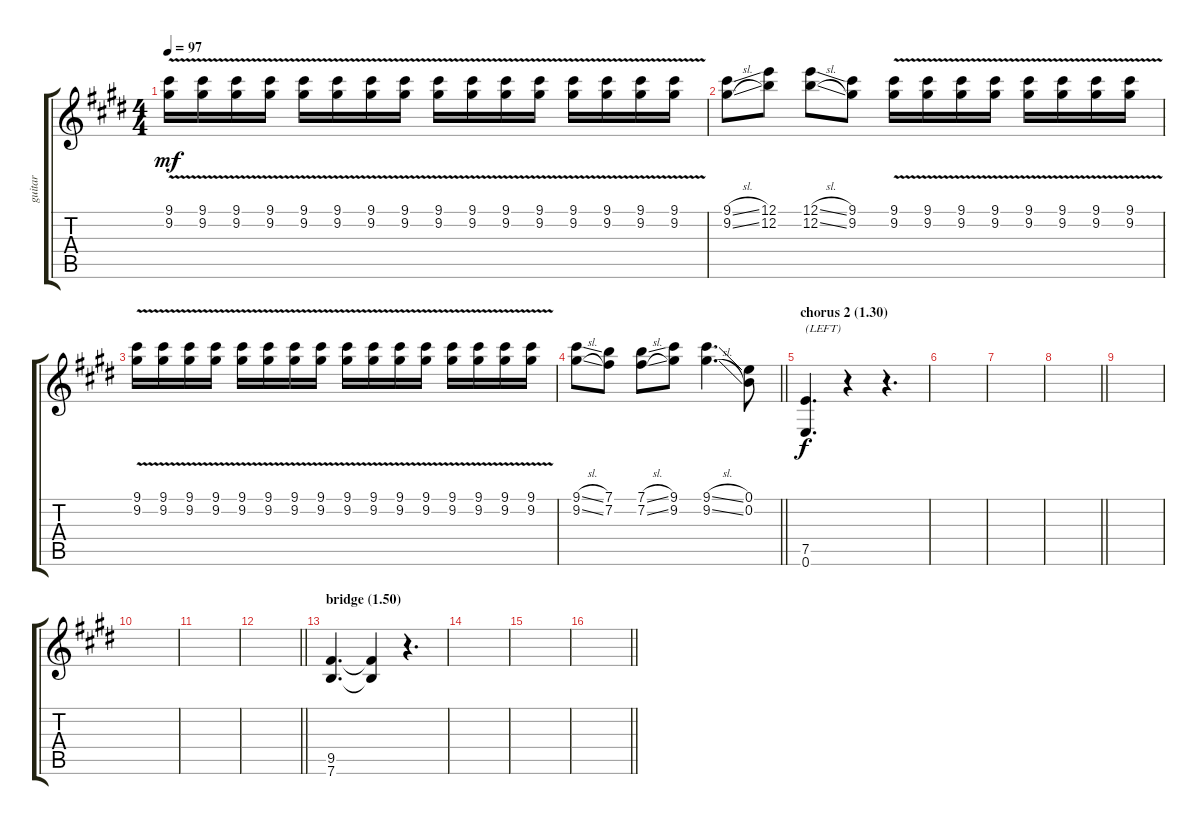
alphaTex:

\track ("guitar" "guitar") {instrument electricguitarjazz}
\staff {score tabs}
\tuning (E4 B3 G3 D3 A2 E2) {hide}
\ts (4 4)
\tempo 97
\clef g2
\ks e
(9.1{v} 9.2{v}).16{dy mf} (9.1{v} 9.2{v}).16 (9.1{v} 9.2{v}).16 (9.1{v} 9.2{v}).16 (9.1{v} 9.2{v}).16 (9.1{v} 9.2{v}).16 (9.1{v} 9.2{v}).16 (9.1{v} 9.2{v}).16 (9.1{v} 9.2{v}).16 (9.1{v} 9.2{v}).16 (9.1{v} 9.2{v}).16 (9.1{v} 9.2{v}).16 (9.1{v} 9.2{v}).16 (9.1{v} 9.2{v}).16 (9.1{v} 9.2{v}).16 (9.1{v} 9.2{v}).16 |
(9.1{sl} 9.2{sl}).8 (12.1 12.2).8 (12.1{sl} 12.2{sl}).8 (9.1 9.2).8 (9.1{v} 9.2{v}).16 (9.1{v} 9.2{v}).16 (9.1{v} 9.2{v}).16 (9.1{v} 9.2{v}).16 (9.1{v} 9.2{v}).16 (9.1{v} 9.2{v}).16 (9.1{v} 9.2{v}).16 (9.1{v} 9.2{v}).16 |
(9.1{v} 9.2{v}).16 (9.1{v} 9.2{v}).16 (9.1{v} 9.2{v}).16 (9.1{v} 9.2{v}).16 (9.1{v} 9.2{v}).16 (9.1{v} 9.2{v}).16 (9.1{v} 9.2{v}).16 (9.1{v} 9.2{v}).16 (9.1{v} 9.2{v}).16 (9.1{v} 9.2{v}).16 (9.1{v} 9.2{v}).16 (9.1{v} 9.2{v}).16 (9.1{v} 9.2{v}).16 (9.1{v} 9.2{v}).16 (9.1{v} 9.2{v}).16 (9.1{v} 9.2{v}).16 |
\barLineRight lightlight
(9.1{sl} 9.2{sl}).8 (7.1 7.2).8 (7.1{sl} 7.2{sl}).8 (9.1 9.2).8 (9.1{sl} 9.2{sl}).4{d} (0.1 0.2).8 |
\section ("" "chorus 2 (1.30)")
(7.5 0.6).4{d txt "(LEFT)" dy f balance 2} r.4 r.4{d} |
|
|
\barLineRight lightlight
|
|
|
|
\barLineRight lightlight
|
\section ("" "bridge (1.50)")
(9.5 7.6).4{d} (9.5{t} 7.6{t}).4 r.4{d} |
|
|
\barLineRight lightlight
